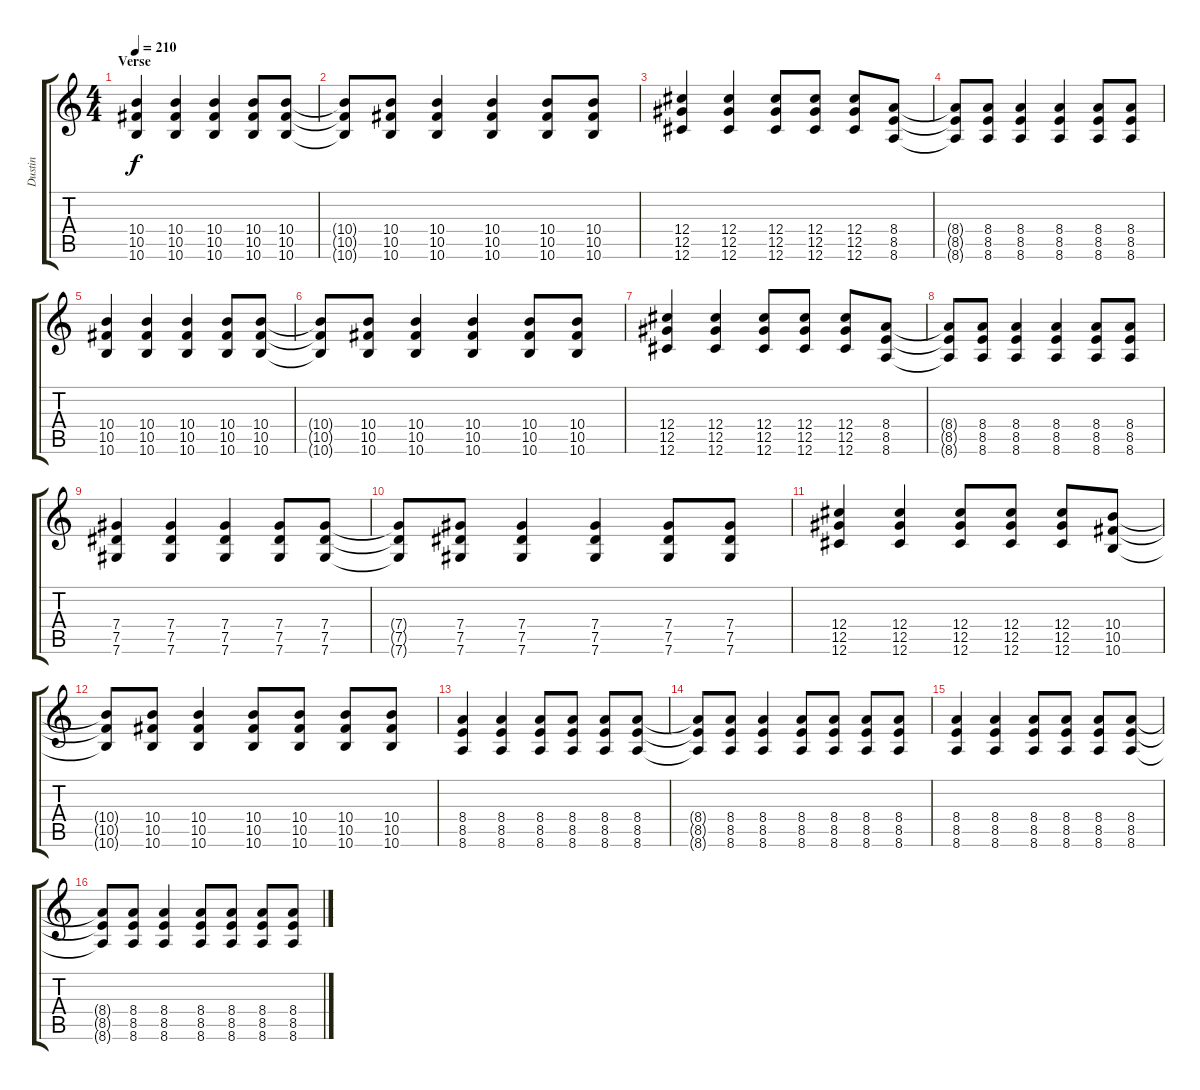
\track ("Dustin" "Dustin") {instrument overdrivenguitar}
\staff {score tabs}
\tuning (Eb4 Bb3 Gb3 Db3 Ab2 Db2) {hide}
\ts (4 4)
\section ("" "Verse")
\tempo 210
\clef g2
\ks c
(10.4 10.5 10.6).4{dy f} (10.4 10.5 10.6).4 (10.4 10.5 10.6).4 (10.4 10.5 10.6).8 (10.4 10.5 10.6).8 |
(10.4{t} 10.5{t} 10.6{t}).8 (10.4 10.5 10.6).8 (10.4 10.5 10.6).4 (10.4 10.5 10.6).4 (10.4 10.5 10.6).8 (10.4 10.5 10.6).8 |
(12.4 12.5 12.6).4 (12.4 12.5 12.6).4 (12.4 12.5 12.6).8 (12.4 12.5 12.6).8 (12.4 12.5 12.6).8 (8.4 8.5 8.6).8 |
(8.4{t} 8.5{t} 8.6{t}).8 (8.4 8.5 8.6).8 (8.4 8.5 8.6).4 (8.4 8.5 8.6).4 (8.4 8.5 8.6).8 (8.4 8.5 8.6).8 |
(10.4 10.5 10.6).4 (10.4 10.5 10.6).4 (10.4 10.5 10.6).4 (10.4 10.5 10.6).8 (10.4 10.5 10.6).8 |
(10.4{t} 10.5{t} 10.6{t}).8 (10.4 10.5 10.6).8 (10.4 10.5 10.6).4 (10.4 10.5 10.6).4 (10.4 10.5 10.6).8 (10.4 10.5 10.6).8 |
(12.4 12.5 12.6).4 (12.4 12.5 12.6).4 (12.4 12.5 12.6).8 (12.4 12.5 12.6).8 (12.4 12.5 12.6).8 (8.4 8.5 8.6).8 |
(8.4{t} 8.5{t} 8.6{t}).8 (8.4 8.5 8.6).8 (8.4 8.5 8.6).4 (8.4 8.5 8.6).4 (8.4 8.5 8.6).8 (8.4 8.5 8.6).8 |
(7.4 7.5 7.6).4 (7.4 7.5 7.6).4 (7.4 7.5 7.6).4 (7.4 7.5 7.6).8 (7.4 7.5 7.6).8 |
(7.4{t} 7.5{t} 7.6{t}).8 (7.4 7.5 7.6).8 (7.4 7.5 7.6).4 (7.4 7.5 7.6).4 (7.4 7.5 7.6).8 (7.4 7.5 7.6).8 |
(12.4 12.5 12.6).4 (12.4 12.5 12.6).4 (12.4 12.5 12.6).8 (12.4 12.5 12.6).8 (12.4 12.5 12.6).8 (10.4 10.5 10.6).8 |
(10.4{t} 10.5{t} 10.6{t}).8 (10.4 10.5 10.6).8 (10.4 10.5 10.6).4 (10.4 10.5 10.6).8 (10.4 10.5 10.6).8 (10.4 10.5 10.6).8 (10.4 10.5 10.6).8 |
(8.4 8.5 8.6).4 (8.4 8.5 8.6).4 (8.4 8.5 8.6).8 (8.4 8.5 8.6).8 (8.4 8.5 8.6).8 (8.4 8.5 8.6).8 |
(8.4{t} 8.5{t} 8.6{t}).8 (8.4 8.5 8.6).8 (8.4 8.5 8.6).4 (8.4 8.5 8.6).8 (8.4 8.5 8.6).8 (8.4 8.5 8.6).8 (8.4 8.5 8.6).8 |
(8.4 8.5 8.6).4 (8.4 8.5 8.6).4 (8.4 8.5 8.6).8 (8.4 8.5 8.6).8 (8.4 8.5 8.6).8 (8.4 8.5 8.6).8 |
(8.4{t} 8.5{t} 8.6{t}).8 (8.4 8.5 8.6).8 (8.4 8.5 8.6).4 (8.4 8.5 8.6).8 (8.4 8.5 8.6).8 (8.4 8.5 8.6).8 (8.4 8.5 8.6).8
